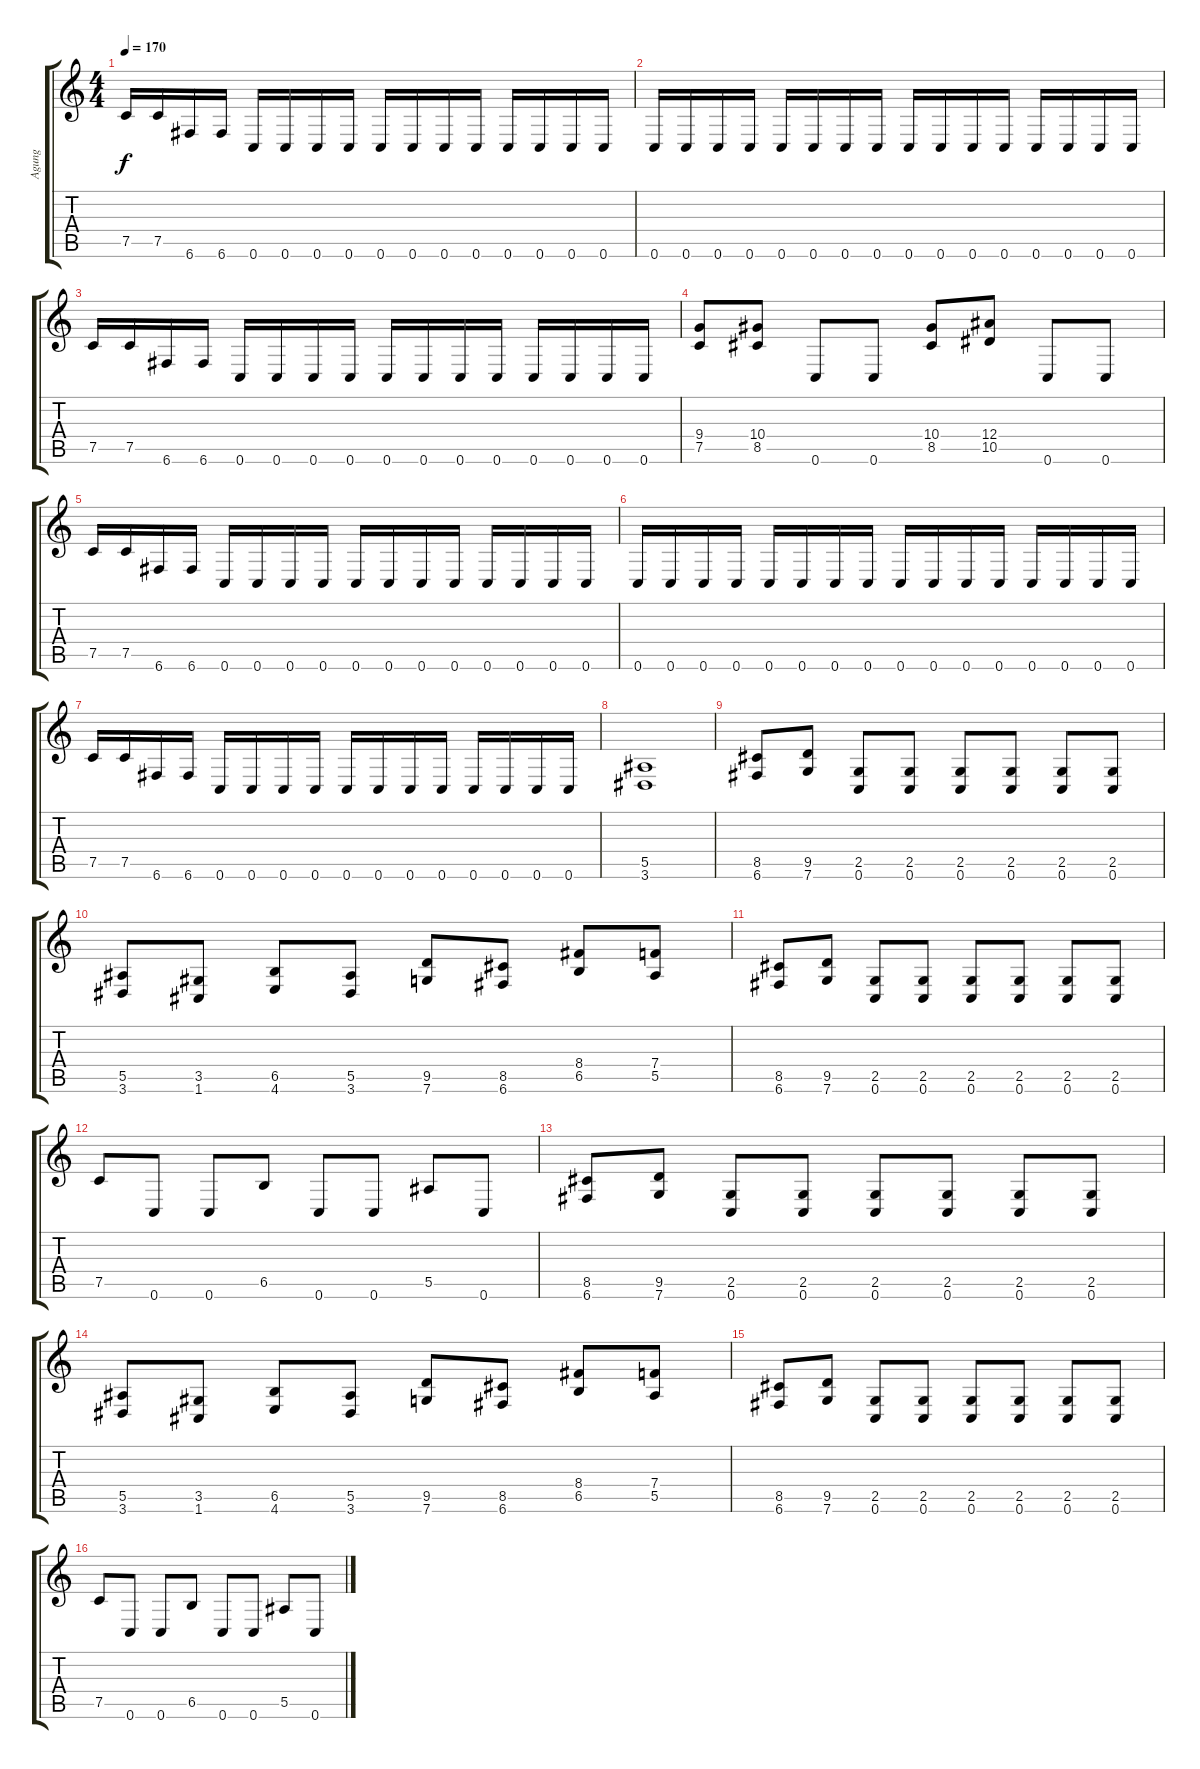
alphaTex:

\track ("Agung " "Agung ") {instrument overdrivenguitar}
\staff {score tabs}
\tuning (C4 G3 Eb3 Bb2 F2 C2) {hide}
\ts (4 4)
\tempo 170
\clef g2
\ks c
7.5.16{dy f} 7.5.16 6.6.16 6.6.16 0.6.16 0.6.16 0.6.16 0.6.16 0.6.16 0.6.16 0.6.16 0.6.16 0.6.16 0.6.16 0.6.16 0.6.16 |
0.6.16 0.6.16 0.6.16 0.6.16 0.6.16 0.6.16 0.6.16 0.6.16 0.6.16 0.6.16 0.6.16 0.6.16 0.6.16 0.6.16 0.6.16 0.6.16 |
7.5.16 7.5.16 6.6.16 6.6.16 0.6.16 0.6.16 0.6.16 0.6.16 0.6.16 0.6.16 0.6.16 0.6.16 0.6.16 0.6.16 0.6.16 0.6.16 |
(9.4 7.5).8 (10.4 8.5).8 0.6.8 0.6.8 (10.4 8.5).8 (12.4 10.5).8 0.6.8 0.6.8 |
7.5.16 7.5.16 6.6.16 6.6.16 0.6.16 0.6.16 0.6.16 0.6.16 0.6.16 0.6.16 0.6.16 0.6.16 0.6.16 0.6.16 0.6.16 0.6.16 |
0.6.16 0.6.16 0.6.16 0.6.16 0.6.16 0.6.16 0.6.16 0.6.16 0.6.16 0.6.16 0.6.16 0.6.16 0.6.16 0.6.16 0.6.16 0.6.16 |
7.5.16 7.5.16 6.6.16 6.6.16 0.6.16 0.6.16 0.6.16 0.6.16 0.6.16 0.6.16 0.6.16 0.6.16 0.6.16 0.6.16 0.6.16 0.6.16 |
(5.5 3.6).1 |
(8.5 6.6).8 (9.5 7.6).8 (2.5 0.6).8 (2.5 0.6).8 (2.5 0.6).8 (2.5 0.6).8 (2.5 0.6).8 (2.5 0.6).8 |
(5.5 3.6).8 (3.5 1.6).8 (6.5 4.6).8 (5.5 3.6).8 (9.5 7.6).8 (8.5 6.6).8 (8.4 6.5).8 (7.4 5.5).8 |
(8.5 6.6).8 (9.5 7.6).8 (2.5 0.6).8 (2.5 0.6).8 (2.5 0.6).8 (2.5 0.6).8 (2.5 0.6).8 (2.5 0.6).8 |
7.5.8 0.6.8 0.6.8 6.5.8 0.6.8 0.6.8 5.5.8 0.6.8 |
(8.5 6.6).8 (9.5 7.6).8 (2.5 0.6).8 (2.5 0.6).8 (2.5 0.6).8 (2.5 0.6).8 (2.5 0.6).8 (2.5 0.6).8 |
(5.5 3.6).8 (3.5 1.6).8 (6.5 4.6).8 (5.5 3.6).8 (9.5 7.6).8 (8.5 6.6).8 (8.4 6.5).8 (7.4 5.5).8 |
(8.5 6.6).8 (9.5 7.6).8 (2.5 0.6).8 (2.5 0.6).8 (2.5 0.6).8 (2.5 0.6).8 (2.5 0.6).8 (2.5 0.6).8 |
7.5.8 0.6.8 0.6.8 6.5.8 0.6.8 0.6.8 5.5.8 0.6.8
